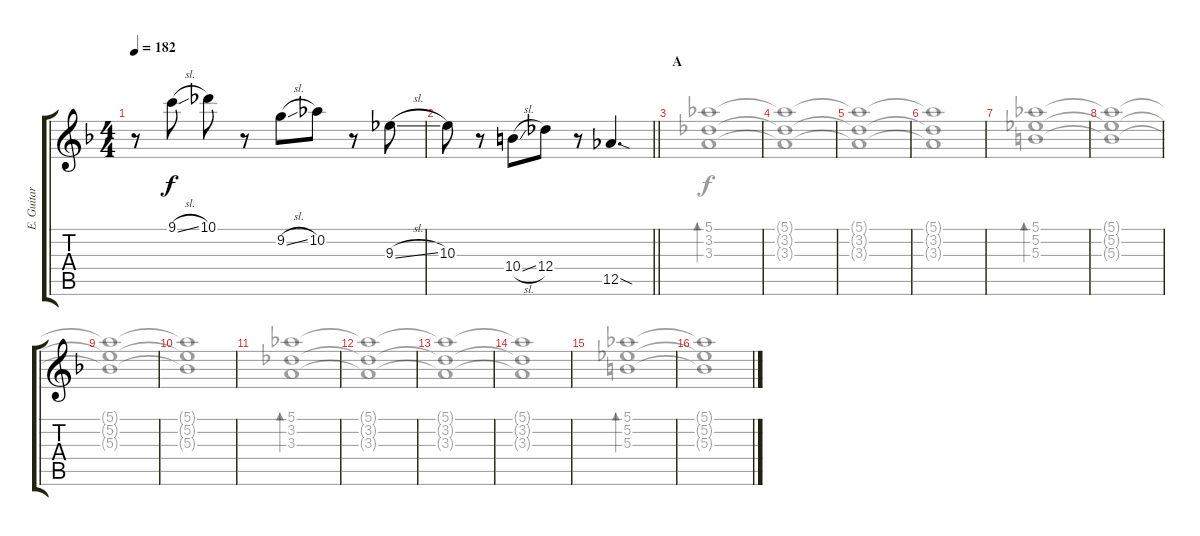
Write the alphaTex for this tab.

\track ("E. Guitar III" "E. Guitar ") {instrument electricguitarclean}
\staff {score tabs}
\tuning (Eb4 Bb3 Gb3 Db3 Ab2 Eb2) {hide}
\voice
\ts (4 4)
\tempo 182
\clef g2
\ks f
r.8{dy f} 9.1{sl}.8 10.1.8 r.8 9.2{sl}.8 10.2.8 r.8 9.3{sl}.8 |
\barLineRight lightlight
10.3.8 r.8 10.4{sl}.8 12.4.8 r.8 12.5{sod}.4{d} |
\section ("" "A")
|
|
|
|
|
|
|
|
|
|
|
|
|
\voice
\clef g2
\ottava regular
\simile none
\ks f
|
\barLineRight lightlight
|
(5.1 3.2 3.3).1{bd 120} |
(5.1{t} 3.2{t} 3.3{t}).1 |
(5.1{t} 3.2{t} 3.3{t}).1 |
(5.1{t} 3.2{t} 3.3{t}).1 |
(5.1 5.2 5.3).1{bd 120} |
(5.1{t} 5.2{t} 5.3{t}).1 |
(5.1{t} 5.2{t} 5.3{t}).1 |
(5.1{t} 5.2{t} 5.3{t}).1 |
(5.1 3.2 3.3).1{bd 120} |
(5.1{t} 3.2{t} 3.3{t}).1 |
(5.1{t} 3.2{t} 3.3{t}).1 |
(5.1{t} 3.2{t} 3.3{t}).1 |
(5.1 5.2 5.3).1{bd 120} |
(5.1{t} 5.2{t} 5.3{t}).1
